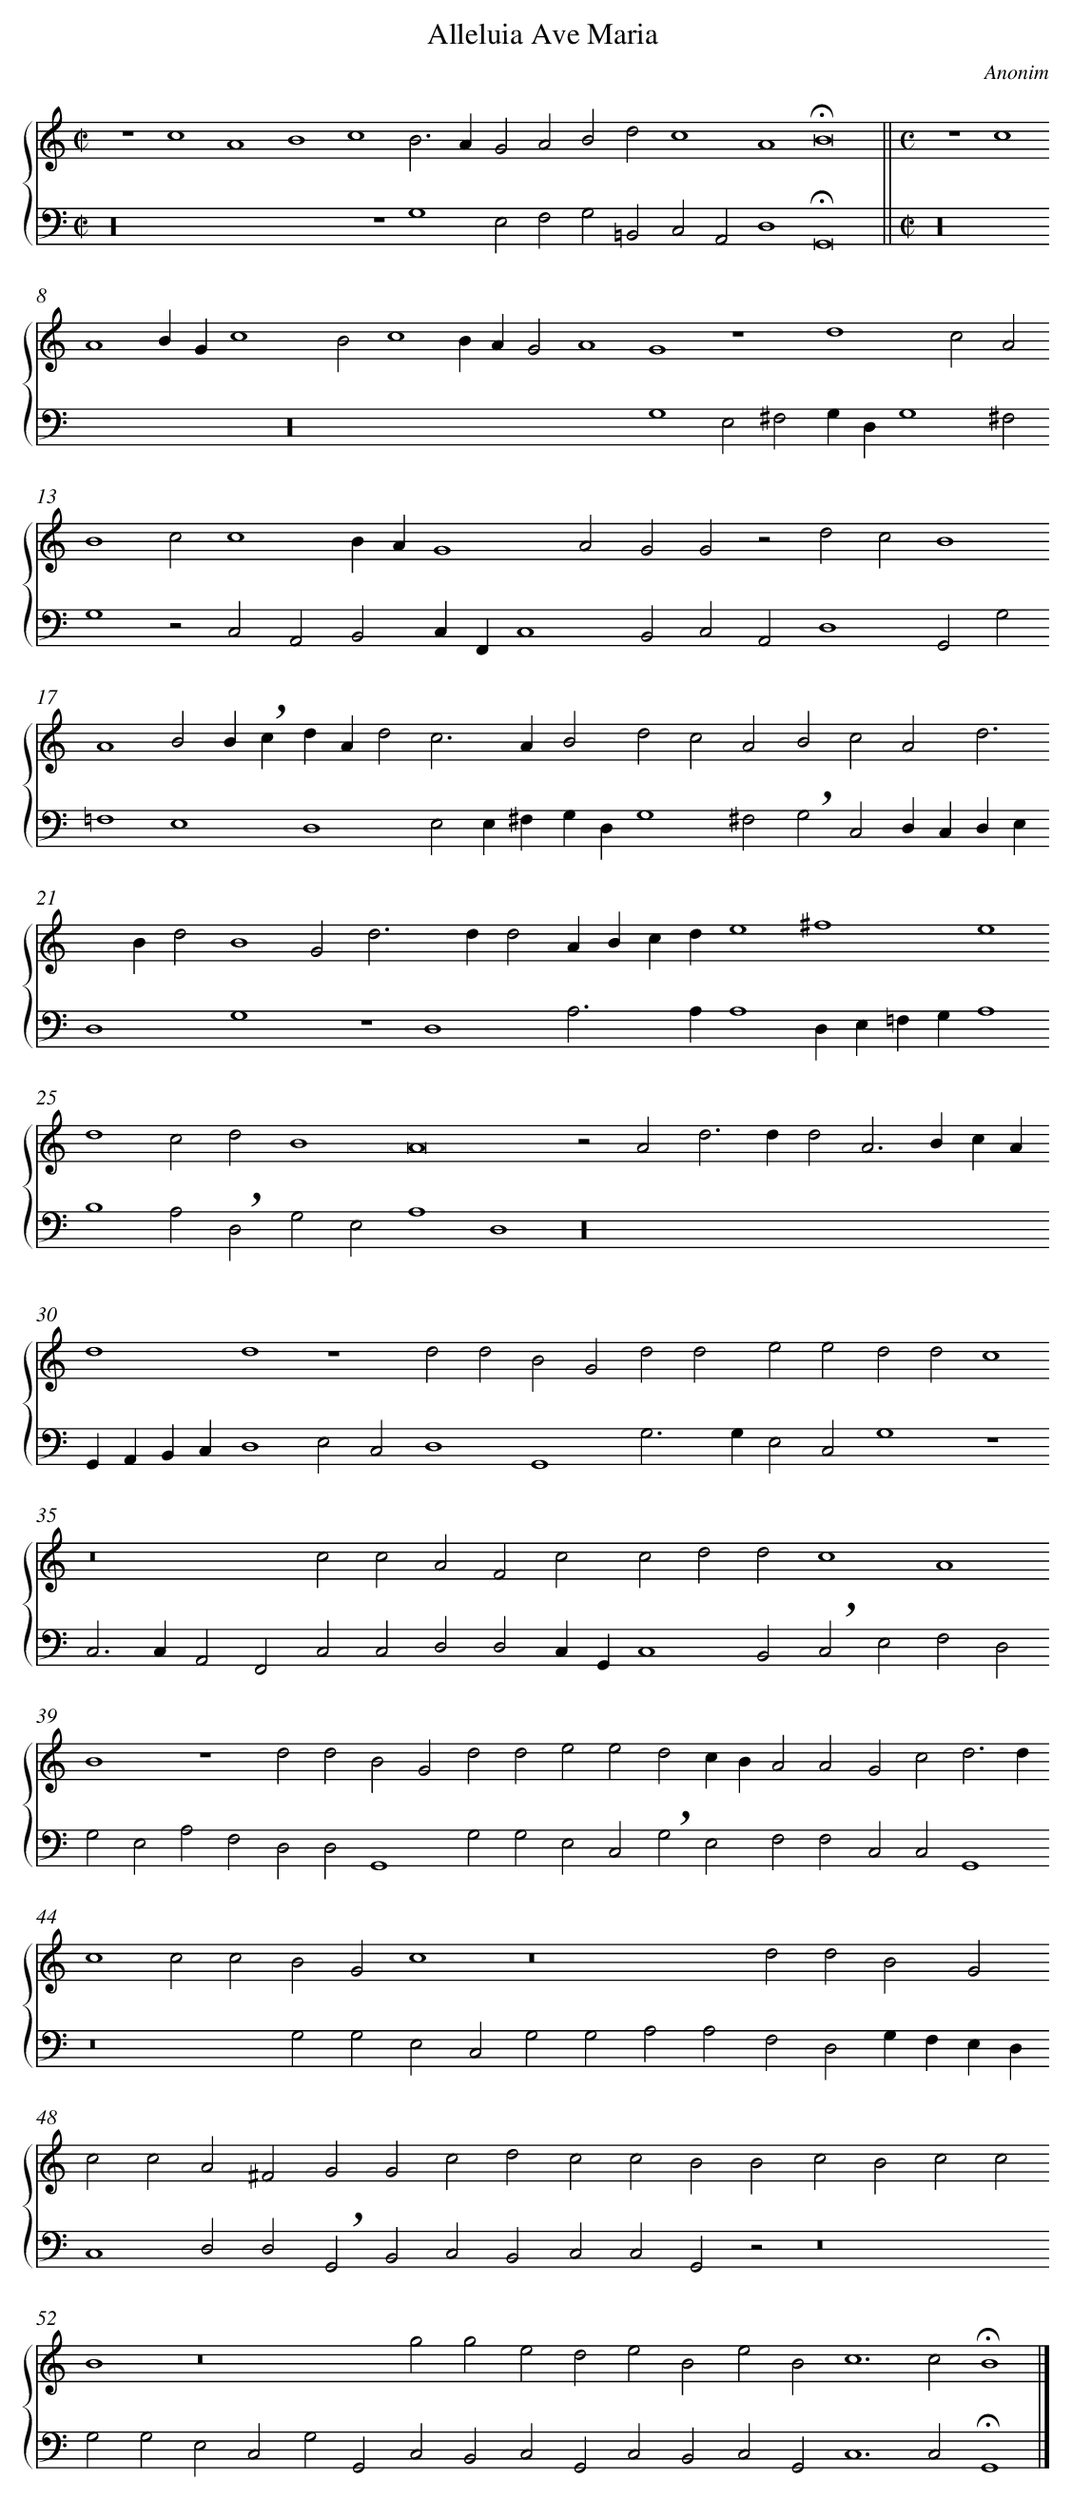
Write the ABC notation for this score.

X:1
T: Alleluia Ave Maria
C: Anonim
L: 1/4
M: C|
%%staves {1 2}
V: 1
V: 2 clef=bass
K: C
[V:1] z4c4 [|]
[V:2] z16 [|]
[V:1] A4B4 [|]
[V:2]  [|]
[V:1] c4B3A [|]
[V:2] z4G,4 [|]
[V:1] G2A2B2d2 [|]
[V:2] E,2F,2G,2=B,,2 [|]
[V:1] c4A4 [|]
[V:2] C,2A,,2D,4 [|]
[V:1] !fermata!B8 ||
[V:2] !fermata!G,,8 ||
[V:1] [M:C]z4c4 [|]
[V:2] [M:C|]z16 [|]
[V:1] A4BGc4 [|]
[V:2]  [|]
[V:1] B2c4 [|]
[V:2] z16 [|]
[V:1] BAG2A4 [|]
[V:2]  [|]
[V:1] G4z4 [|]
[V:2] G,4E,2^F,2 [|]
[V:1] d4c2A2 [|]
[V:2] G,D,G,4^F,2 [|]
[V:1] B4c2c4 [|]
[V:2] G,4z2C,2 [|]
[V:1] BAG4 [|]
[V:2] A,,2B,,2C,F,,C,4 [|]
[V:1] A2G2G2z2 [|]
[V:2] B,,2C,2A,,2 [|]
[V:1] d2c2B4 [|]
[V:2] D,4G,,2G,2 [|]
[V:1] A4B2B!breath!c [|]
[V:2] =F,4E,4 [|]
[V:1] dAd2c3A [|]
[V:2] D,4E,2E,^F, [|]
[V:1] B2d2c2A2 [|]
[V:2] G,D,G,4^F,2 [|]
[V:1] B2c2A2d3 [|]
[V:2] !breath!G,2C,2D,C,D,E, [|]
[V:1] Bd2B4 [|]
[V:2] D,4G,4 [|]
[V:1] G2d2>d2d2 [|]
[V:2] z4D,4 [|]
[V:1] ABcde4 [|]
[V:2] A,2>A,2A,4 [|]
[V:1] ^f4e4 [|]
[V:2] D,E,=F,G,A,4 [|]
[V:1] d4c2d2 [|]
[V:2] B,4A,2!breath!D,2 [|]
[V:1] B4A8 [|]
[V:2] G,2E,2A,4 [|]
[V:1] z2A2 [|]
[V:2] D,4z16 [|]
[V:1] d2>d2d2A3 [|]
[V:2]  [|]
[V:1] BcAd4 [|]
[V:2] G,,A,,B,,C, [|]
[V:1] d4z4 [|]
[V:2] D,4E,2C,2 [|]
[V:1] d2d2B2G2 [|]
[V:2] D,4G,,4 [|]
[V:1] d2d2e2e2 [|]
[V:2] G,2>G,2E,2C,2 [|]
[V:1] d2d2c4 [|]
[V:2] G,4z4 [|]
[V:1] z8 [|]
[V:2] C,2>C,2A,,2F,,2 [|]
[V:1] c2c2A2F2 [|]
[V:2] C,2C,2D,2D,2 [|]
[V:1] c2c2d2d2 [|]
[V:2] C,G,,C,4B,,2 [|]
[V:1] c4A4 [|]
[V:2] !breath!C,2E,2F,2D,2 [|]
[V:1] B4z4 [|]
[V:2] G,2E,2A,2F,2 [|]
[V:1] d2d2B2G2 [|]
[V:2] D,2D,2G,,4 [|]
[V:1] d2d2e2e2 [|]
[V:2] G,2G,2E,2C,2 [|]
[V:1] d2cBA2A2 [|]
[V:2] !breath!G,2E,2F,2F,2 [|]
[V:1] G2c2d3d [|]
[V:2] C,2C,2G,,4 [|]
[V:1] c4c2c2 [|]
[V:2] z8 [|]
[V:1] B2G2c4 [|]
[V:2] G,2G,2E,2C,2 [|]
[V:1] z8 [|]
[V:2] G,2G,2A,2A,2 [|]
[V:1] d2d2B2G2 [|]
[V:2] F,2D,2G,F,E,D, [|]
[V:1] c2c2A2^F2 [|]
[V:2] C,4D,2D,2 [|]
[V:1] G2G2c2d2 [|]
[V:2] !breath!G,,2B,,2C,2B,,2 [|]
[V:1] c2c2B2B2 [|]
[V:2] C,2C,2G,,2z2 [|]
[V:1] c2B2c2c2 [|]
[V:2] z8 [|]
[V:1] B4z8 [|]
[V:2] G,2G,2E,2C,2 [|]
[V:1] g2g2 [|]
[V:2] G,2G,,2C,2B,,2 [|]
[V:1] e2d2e2B2 [|]
[V:2] C,2G,,2C,2B,,2 [|]
[V:1] e2B2c6 [|]
[V:2] C,2G,,2C,6 [|]
[V:1] c2!fermata!B4 |]
[V:2] C,2!fermata!G,,4 |]
